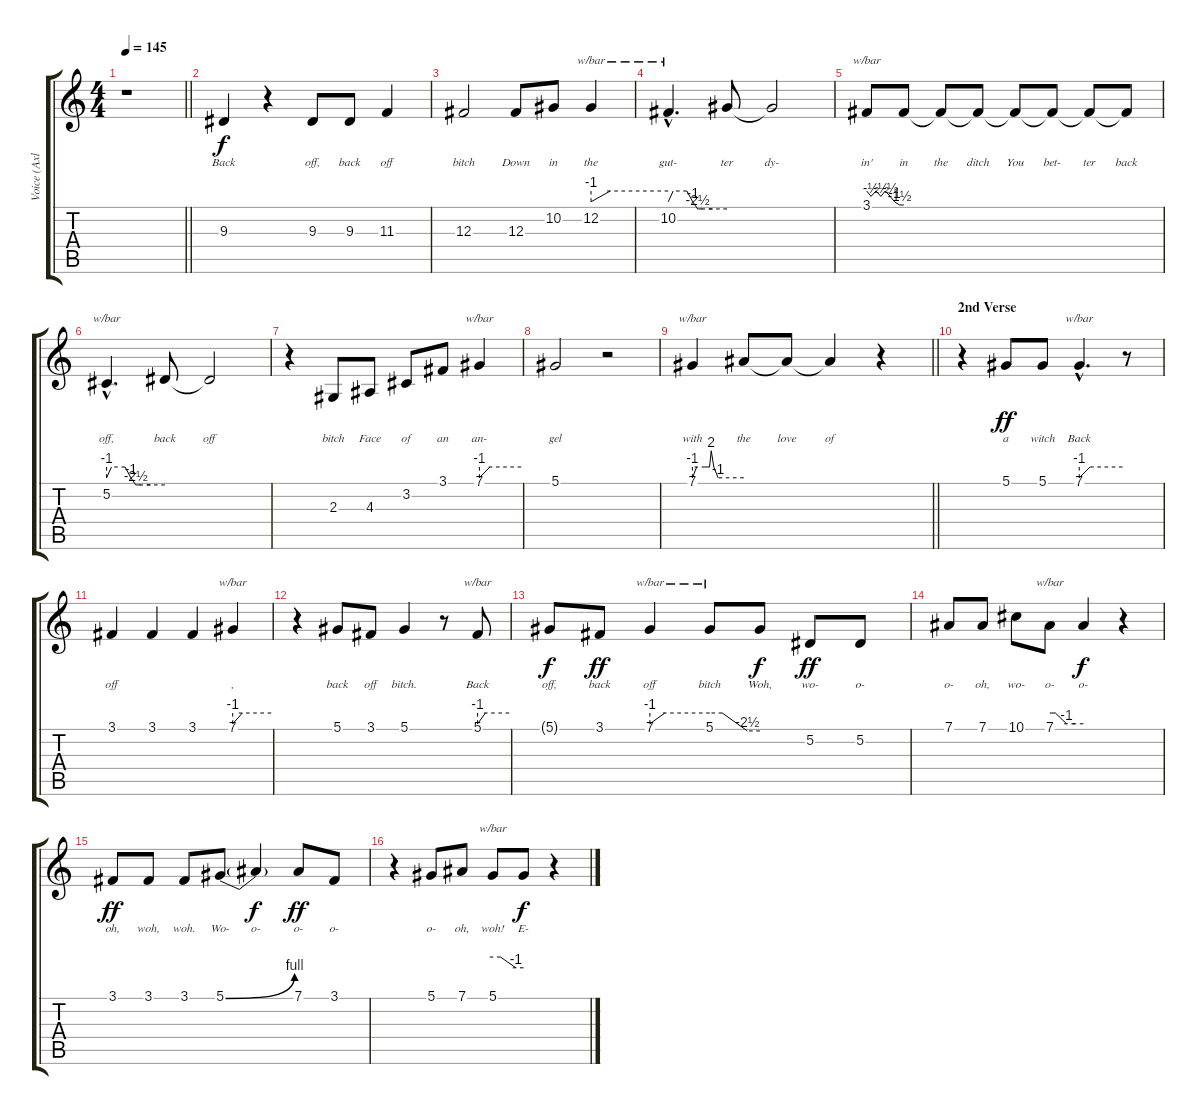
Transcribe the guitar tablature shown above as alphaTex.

\track ("Voice (Axl)" "Voice (Axl") {instrument lead2sawtooth}
\staff {score tabs}
\tuning (Eb4 Bb3 Gb3 Db3 Ab2 Eb2) {hide}
\ts (4 4)
\tempo 145
\clef g2
\barLineRight lightlight
\ks c
r.1{dy ff} |
9.3.4{lyrics (0 "Back") lyrics (1 "") lyrics (2 "") lyrics (3 "") lyrics (4 "") dy f} r.4 9.3.8{lyrics (0 "off,") lyrics (1 "") lyrics (2 "") lyrics (3 "") lyrics (4 "")} 9.3.8{lyrics (0 "back") lyrics (1 "") lyrics (2 "") lyrics (3 "") lyrics (4 "")} 11.3.4{lyrics (0 "off") lyrics (1 "") lyrics (2 "") lyrics (3 "") lyrics (4 "")} |
12.3.2{lyrics (0 "bitch") lyrics (1 "") lyrics (2 "") lyrics (3 "") lyrics (4 "")} 12.3.8{lyrics (0 "Down") lyrics (1 "") lyrics (2 "") lyrics (3 "") lyrics (4 "")} 10.2.8{lyrics (0 "in") lyrics (1 "") lyrics (2 "") lyrics (3 "") lyrics (4 "")} 12.2.4{tbe (custom default 0 -4 15 0 60 0) lyrics (0 "the") lyrics (1 "") lyrics (2 "") lyrics (3 "") lyrics (4 "")} |
10.2{hac}.4{d tbe (custom default 0 -4 5 0 19 0 25 -4 30 -10 35 -10 45 -10 60 -10) lyrics (0 "gut-") lyrics (1 "") lyrics (2 "") lyrics (3 "") lyrics (4 "")} 10.2{t}.8{lyrics (0 "ter") lyrics (1 "") lyrics (2 "") lyrics (3 "") lyrics (4 "")} 10.2{t}.2{lyrics (0 "dy-") lyrics (1 "") lyrics (2 "") lyrics (3 "") lyrics (4 "")} |
3.1.8{tbe (custom default 0 0 7 -2 15 0 23 -2 30 0 38 -2 45 -4 53 -6 60 -6) lyrics (0 "in'") lyrics (1 "") lyrics (2 "") lyrics (3 "") lyrics (4 "")} 3.1{t}.8{lyrics (0 "in") lyrics (1 "") lyrics (2 "") lyrics (3 "") lyrics (4 "")} 3.1{t}.8{lyrics (0 "the") lyrics (1 "") lyrics (2 "") lyrics (3 "") lyrics (4 "")} 3.1{t}.8{lyrics (0 "ditch") lyrics (1 "") lyrics (2 "") lyrics (3 "") lyrics (4 "")} 3.1{t}.8{lyrics (0 "You") lyrics (1 "") lyrics (2 "") lyrics (3 "") lyrics (4 "")} 3.1{t}.8{lyrics (0 "bet-") lyrics (1 "") lyrics (2 "") lyrics (3 "") lyrics (4 "")} 3.1{t}.8{lyrics (0 "ter") lyrics (1 "") lyrics (2 "") lyrics (3 "") lyrics (4 "")} 3.1{t}.8{lyrics (0 "back") lyrics (1 "") lyrics (2 "") lyrics (3 "") lyrics (4 "")} |
5.2{hac}.4{d tbe (custom default 0 -4 5 0 19 0 25 -4 30 -10 35 -10 45 -10 60 -10) lyrics (0 "off,") lyrics (1 "") lyrics (2 "") lyrics (3 "") lyrics (4 "")} 5.2{t}.8{lyrics (0 "back") lyrics (1 "") lyrics (2 "") lyrics (3 "") lyrics (4 "")} 5.2{t}.2{lyrics (0 "off") lyrics (1 "") lyrics (2 "") lyrics (3 "") lyrics (4 "")} |
r.4 2.3.8{lyrics (0 "bitch") lyrics (1 "") lyrics (2 "") lyrics (3 "") lyrics (4 "")} 4.3.8{lyrics (0 "Face") lyrics (1 "") lyrics (2 "") lyrics (3 "") lyrics (4 "")} 3.2.8{lyrics (0 "of") lyrics (1 "") lyrics (2 "") lyrics (3 "") lyrics (4 "")} 3.1.8{lyrics (0 "an") lyrics (1 "") lyrics (2 "") lyrics (3 "") lyrics (4 "")} 7.1.4{tbe (custom default 0 -4 15 0 60 0) lyrics (0 "an-") lyrics (1 "") lyrics (2 "") lyrics (3 "") lyrics (4 "")} |
5.1.2{lyrics (0 "gel") lyrics (1 "") lyrics (2 "") lyrics (3 "") lyrics (4 "")} r.2 |
\barLineRight lightlight
7.1.4{tbe (custom default 0 -4 5 0 15 0 20 0 22 8 25 0 30 -4 60 -4) lyrics (0 "with") lyrics (1 "") lyrics (2 "") lyrics (3 "") lyrics (4 "")} 7.1{t}.8{lyrics (0 "the") lyrics (1 "") lyrics (2 "") lyrics (3 "") lyrics (4 "")} 7.1{t}.8{lyrics (0 "love") lyrics (1 "") lyrics (2 "") lyrics (3 "") lyrics (4 "")} 7.1{t}.4{lyrics (0 "of") lyrics (1 "") lyrics (2 "") lyrics (3 "") lyrics (4 "")} r.4 |
\section ("" "2nd Verse")
r.4 5.1.8{lyrics (0 "a") lyrics (1 "") lyrics (2 "") lyrics (3 "") lyrics (4 "") dy ff} 5.1.8{lyrics (0 "witch") lyrics (1 "") lyrics (2 "") lyrics (3 "") lyrics (4 "")} 7.1{hac}.4{d tbe (custom default 0 -4 15 0 60 0) lyrics (0 "Back") lyrics (1 "") lyrics (2 "") lyrics (3 "") lyrics (4 "")} r.8 |
3.1.4{lyrics (0 "off") lyrics (1 "") lyrics (2 "") lyrics (3 "") lyrics (4 "")} 3.1.4{lyrics (0 "") lyrics (1 "") lyrics (2 "") lyrics (3 "") lyrics (4 "")} 3.1.4{lyrics (0 "") lyrics (1 "") lyrics (2 "") lyrics (3 "") lyrics (4 "")} 7.1.4{tbe (custom default 0 -4 15 0 60 0) lyrics (0 ",") lyrics (1 "") lyrics (2 "") lyrics (3 "") lyrics (4 "")} |
r.4 5.1.8{lyrics (0 "back") lyrics (1 "") lyrics (2 "") lyrics (3 "") lyrics (4 "")} 3.1.8{lyrics (0 "off") lyrics (1 "") lyrics (2 "") lyrics (3 "") lyrics (4 "")} 5.1.4{lyrics (0 "bitch.") lyrics (1 "") lyrics (2 "") lyrics (3 "") lyrics (4 "")} r.8 5.1.8{tbe (custom default 0 -4 15 0 60 0) lyrics (0 "Back") lyrics (1 "") lyrics (2 "") lyrics (3 "") lyrics (4 "")} |
5.1{t}.8{lyrics (0 "off,") lyrics (1 "") lyrics (2 "") lyrics (3 "") lyrics (4 "") dy f} 3.1.8{lyrics (0 "back") lyrics (1 "") lyrics (2 "") lyrics (3 "") lyrics (4 "") dy ff} 7.1.4{tbe (custom default 0 -4 15 0 60 0) lyrics (0 "off") lyrics (1 "") lyrics (2 "") lyrics (3 "") lyrics (4 "")} 5.1.8{tbe (custom default 0 0 15 0 45 -10 60 -10) lyrics (0 "bitch") lyrics (1 "") lyrics (2 "") lyrics (3 "") lyrics (4 "")} 5.1{t}.8{lyrics (0 "Woh,") lyrics (1 "") lyrics (2 "") lyrics (3 "") lyrics (4 "") dy f} 5.2.8{lyrics (0 "wo-") lyrics (1 "") lyrics (2 "") lyrics (3 "") lyrics (4 "") dy ff} 5.2.8{lyrics (0 "o-") lyrics (1 "") lyrics (2 "") lyrics (3 "") lyrics (4 "")} |
7.1.8{lyrics (0 "o-") lyrics (1 "") lyrics (2 "") lyrics (3 "") lyrics (4 "")} 7.1.8{lyrics (0 "oh,") lyrics (1 "") lyrics (2 "") lyrics (3 "") lyrics (4 "")} 10.1.8{lyrics (0 "wo-") lyrics (1 "") lyrics (2 "") lyrics (3 "") lyrics (4 "")} 7.1.8{tbe (custom default 0 0 10 0 30 -4 45 -4 60 -4) lyrics (0 "o-") lyrics (1 "") lyrics (2 "") lyrics (3 "") lyrics (4 "")} 7.1{t}.4{lyrics (0 "o-") lyrics (1 "") lyrics (2 "") lyrics (3 "") lyrics (4 "") dy f} r.4 |
3.1.8{lyrics (0 "oh,") lyrics (1 "") lyrics (2 "") lyrics (3 "") lyrics (4 "") dy ff} 3.1.8{lyrics (0 "woh,") lyrics (1 "") lyrics (2 "") lyrics (3 "") lyrics (4 "")} 3.1.8{lyrics (0 "woh.") lyrics (1 "") lyrics (2 "") lyrics (3 "") lyrics (4 "")} 5.1{be (bend 0 0 60 4)}.8{lyrics (0 "Wo-") lyrics (1 "") lyrics (2 "") lyrics (3 "") lyrics (4 "")} 5.1{t}.4{lyrics (0 "o-") lyrics (1 "") lyrics (2 "") lyrics (3 "") lyrics (4 "") dy f} 7.1.8{lyrics (0 "o-") lyrics (1 "") lyrics (2 "") lyrics (3 "") lyrics (4 "") dy ff} 3.1.8{lyrics (0 "o-") lyrics (1 "") lyrics (2 "") lyrics (3 "") lyrics (4 "")} |
r.4 5.1.8{lyrics (0 "o-") lyrics (1 "") lyrics (2 "") lyrics (3 "") lyrics (4 "")} 7.1.8{lyrics (0 "oh,") lyrics (1 "") lyrics (2 "") lyrics (3 "") lyrics (4 "")} 5.1.8{tbe (custom default 0 0 15 0 45 -4 60 -4) lyrics (0 "woh!") lyrics (1 "") lyrics (2 "") lyrics (3 "") lyrics (4 "")} 5.1{t}.8{lyrics (0 "E-") lyrics (1 "") lyrics (2 "") lyrics (3 "") lyrics (4 "") dy f} r.4
